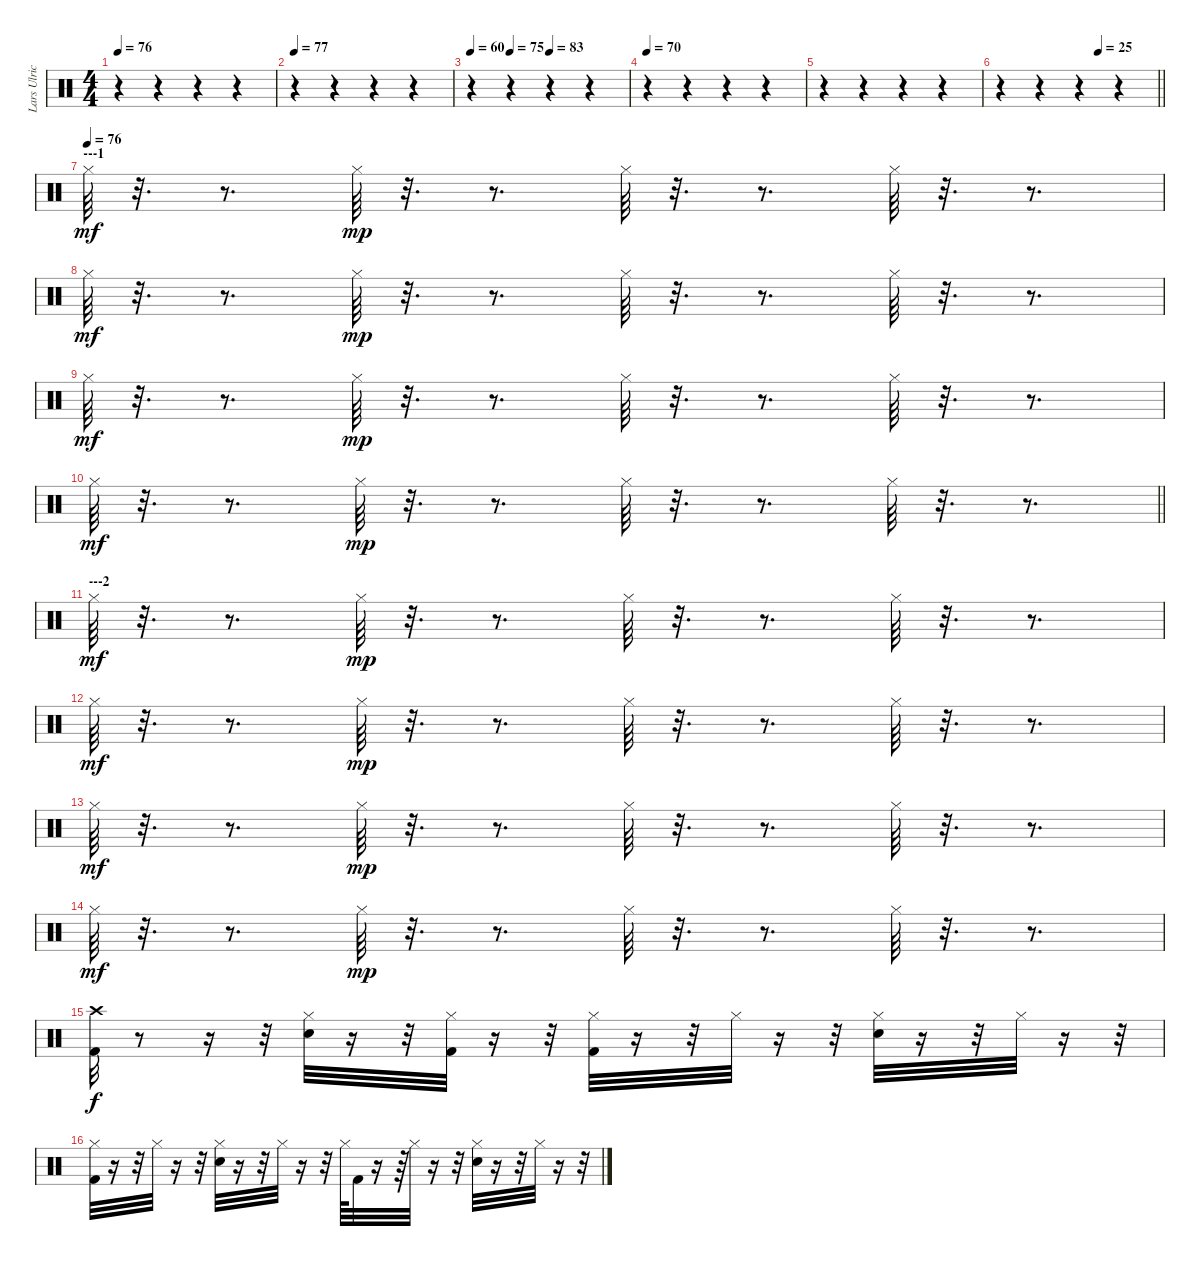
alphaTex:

\track ("Lars Ulrich" "Lars Ulric") {instrument percussion}
\staff {score}
\articulation defaults
\ts (4 4)
\tempo 76
\tempo 97
\tempo 76
\clef neutral
\ks c
r.4{dy mf} r.4 r.4 r.4 |
\tempo 77
r.4 r.4 r.4 r.4 |
\tempo 60
\tempo (75 0.25)
\tempo (83 0.5)
r.4 r.4 r.4 r.4 |
\tempo 70
r.4 r.4 r.4 r.4 |
r.4 r.4 r.4 r.4 |
\tempo (25 0.625)
\barLineRight lightlight
r.4 r.4 r.4 r.4 |
\section ("" "---1")
\tempo (76)
"Hi-Hat (closed)".64 r.32{d} r.8{d} "Hi-Hat (closed)".64{dy mp} r.32{d} r.8{d} "Hi-Hat (closed)".64 r.32{d} r.8{d} "Hi-Hat (closed)".64 r.32{d} r.8{d} |
"Hi-Hat (closed)".64{dy mf} r.32{d} r.8{d} "Hi-Hat (closed)".64{dy mp} r.32{d} r.8{d} "Hi-Hat (closed)".64 r.32{d} r.8{d} "Hi-Hat (closed)".64 r.32{d} r.8{d} |
"Hi-Hat (closed)".64{dy mf} r.32{d} r.8{d} "Hi-Hat (closed)".64{dy mp} r.32{d} r.8{d} "Hi-Hat (closed)".64 r.32{d} r.8{d} "Hi-Hat (closed)".64 r.32{d} r.8{d} |
\barLineRight lightlight "Hi-Hat (closed)".64{dy mf}
r.32{d} r.8{d} "Hi-Hat (closed)".64{dy mp} r.32{d} r.8{d} "Hi-Hat (closed)".64 r.32{d} r.8{d} "Hi-Hat (closed)".64 r.32{d} r.8{d} |
\section ("" "---2")
"Hi-Hat (closed)".64{dy mf} r.32{d} r.8{d} "Hi-Hat (closed)".64{dy mp} r.32{d} r.8{d} "Hi-Hat (closed)".64 r.32{d} r.8{d} "Hi-Hat (closed)".64 r.32{d} r.8{d} |
"Hi-Hat (closed)".64{dy mf} r.32{d} r.8{d} "Hi-Hat (closed)".64{dy mp} r.32{d} r.8{d} "Hi-Hat (closed)".64 r.32{d} r.8{d} "Hi-Hat (closed)".64 r.32{d} r.8{d} |
"Hi-Hat (closed)".64{dy mf} r.32{d} r.8{d} "Hi-Hat (closed)".64{dy mp} r.32{d} r.8{d} "Hi-Hat (closed)".64 r.32{d} r.8{d} "Hi-Hat (closed)".64 r.32{d} r.8{d} |
"Hi-Hat (closed)".64{dy mf} r.32{d} r.8{d} "Hi-Hat (closed)".64{dy mp} r.32{d} r.8{d} "Hi-Hat (closed)".64 r.32{d} r.8{d} "Hi-Hat (closed)".64 r.32{d} r.8{d} |
("Kick (hit) 2" "Crash high (hit)").32{dy f} r.8 r.16 r.32 ("Snare (hit) 2" "Hi-Hat (closed)").32 r.16 r.32 ("Hi-Hat (closed)" "Kick (hit) 2").32 r.16 r.32 ("Hi-Hat (closed)" "Kick (hit) 2").32 r.16 r.32 "Hi-Hat (closed)".32 r.16 r.32 ("Snare (hit) 2" "Hi-Hat (closed)").32 r.16 r.32 "Hi-Hat (closed)".32 r.16 r.32 |
("Hi-Hat (closed)" "Kick (hit) 2").32 r.16 r.32 "Hi-Hat (closed)".32 r.16 r.32 ("Snare (hit) 2" "Hi-Hat (closed)").32 r.16 r.32 "Hi-Hat (closed)".32 r.16 r.32 "Hi-Hat (closed)".64 "Kick (hit) 2".32 r.16 r.64 "Hi-Hat (closed)".32 r.16 r.32 ("Snare (hit) 2" "Hi-Hat (closed)").32 r.16 r.32 "Hi-Hat (closed)".32 r.16 r.32
